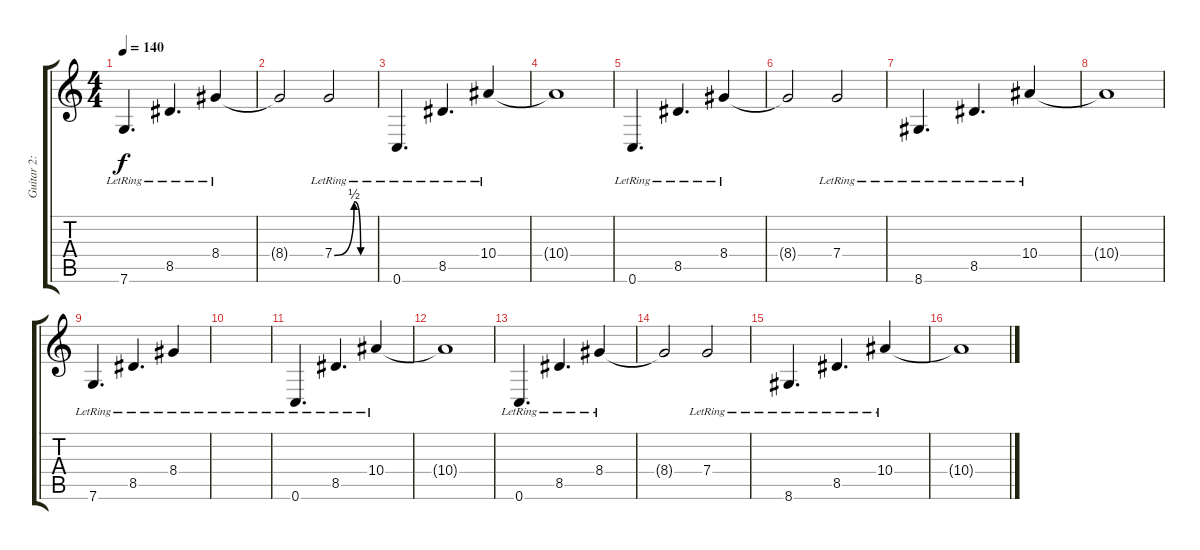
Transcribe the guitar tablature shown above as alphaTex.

\track ("Guitar 2: Maarten" "Guitar 2: ") {instrument distortionguitar}
\staff {score tabs}
\tuning (D4 A3 F3 C3 G2 C2) {hide}
\ts (4 4)
\tempo 140
\clef g2
\ks c
7.6{lr}.4{d dy f} 8.5{lr}.4{d} 8.4{lr}.4 |
8.4{t}.2 7.4{be (custom 0 0 30 2 40 0 60 0) lr}.2 |
0.6{lr}.4{d} 8.5{lr}.4{d} 10.4{lr}.4 |
10.4{t}.1 |
0.6{lr}.4{d} 8.5{lr}.4{d} 8.4{lr}.4 |
8.4{t}.2 7.4{lr}.2 |
8.6{lr}.4{d} 8.5{lr}.4{d} 10.4{lr}.4 |
10.4{t}.1 |
7.6{lr}.4{d} 8.5{lr}.4{d} 8.4{lr}.4 |
|
0.6{lr}.4{d} 8.5{lr}.4{d} 10.4{lr}.4 |
10.4{t}.1 |
0.6{lr}.4{d} 8.5{lr}.4{d} 8.4{lr}.4 |
8.4{t}.2 7.4{lr}.2 |
8.6{lr}.4{d} 8.5{lr}.4{d} 10.4{lr}.4 |
10.4{t}.1
